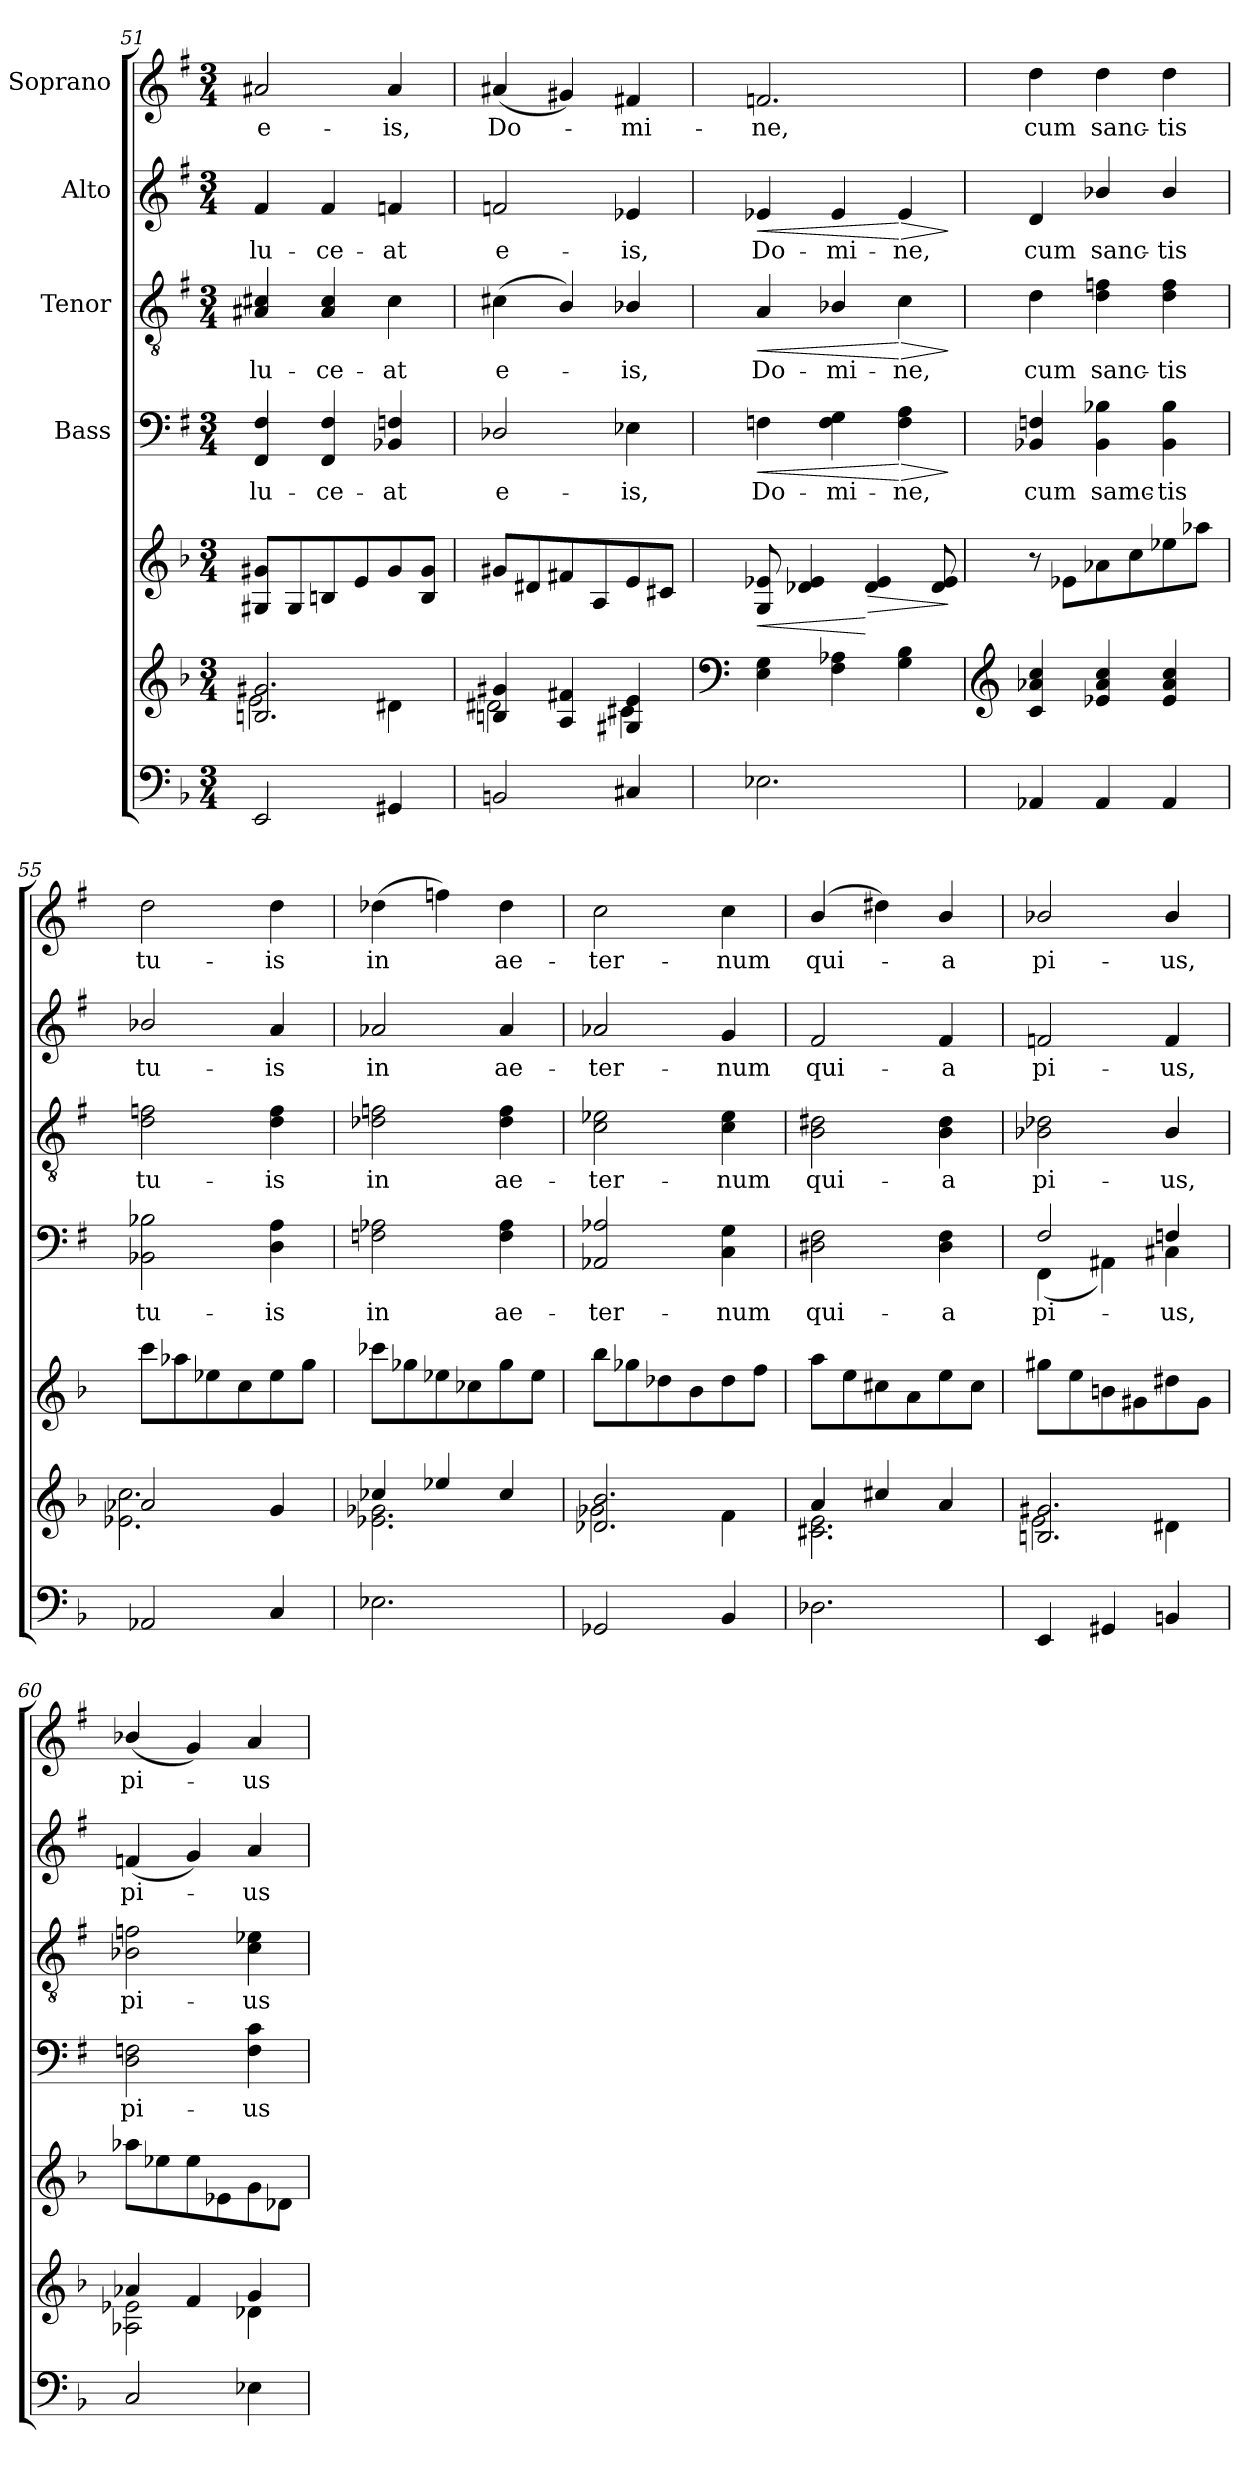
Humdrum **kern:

**kern	**kern	**kern	**dynam	**kern	**text	**dynam	**kern	**text	**dynam	**kern	**text	**dynam	**kern	**text
*part6	*part5	*part5	*part5	*part4	*part4	*part4	*part3	*part3	*part3	*part2	*part2	*part2	*part1	*part1
*staff7	*staff6	*staff5	*staff5/6	*staff4	*staff4	*staff4	*staff3	*staff3	*staff3	*staff2	*staff2	*staff2	*staff1	*staff1
*	*	*	*	*I"Bass	*	*	*I"Tenor	*	*	*I"Alto	*	*	*I"Soprano	*
*clefF4	*clefG2	*clefG2	*	*clefF4	*	*	*clefGv2	*	*	*clefG2	*	*	*clefG2	*
*	*	*	*	*ITrd1c2	*	*	*ITrd1c2	*	*	*ITrd1c2	*	*	*ITrd1c2	*
*k[b-]	*k[b-]	*k[b-]	*	*k[b-]	*	*	*k[b-]	*	*	*k[b-]	*	*	*k[b-]	*
*F:	*F:	*F:	*	*F:	*	*	*F:	*	*	*F:	*	*	*F:	*
*M3/4	*M3/4	*M3/4	*	*M3/4	*	*	*M3/4	*	*	*M3/4	*	*	*M3/4	*
=51	=51	=51	=51	=51	=51	=51	=51	=51	=51	=51	=51	=51	=51	=51
*	*^	*	*	*	*	*	*	*	*	*	*	*	*	*
2EE/	2.Bn/ 2.g#X/	2e\	8G#X/ 8g#X/L	.	4EE/ 4E/	lu-	.	4G#X/ 4Bn/	lu-	.	4e/	lu-	.	2g#X/	e-
.	.	.	8G#/	.	.	.	.	.	.	.	.	.	.	.	.
.	.	.	8Bn/	.	4EE/ 4E/	-ce-	.	4G#/ 4B/	-ce-	.	4e/	-ce-	.	.	.
.	.	.	8e/	.	.	.	.	.	.	.	.	.	.	.	.
4GG#X/	.	4d#X\	8g#/	.	4AA-X/ 4E-X/	-at	.	4B\	-at	.	4e-X/	-at	.	4g#/	-is,
.	.	.	8B/ 8g#/J	.	.	.	.	.	.	.	.	.	.	.	.
=52	=52	=52	=52	=52	=52	=52	=52	=52	=52	=52	=52	=52	=52	=52	=52
2BBn/	4Bn/ 4g#X/	2d#X\	8g#X/L	.	2C-X/	e-	.	(4Bn\	e-	.	2e-X/	e-	.	(4g#X/	Do-
.	.	.	8d#X/	.	.	.	.	.	.	.	.	.	.	.	.
.	4A/ 4f#X/	.	8f#X/	.	.	.	.	4A/)	.	.	.	.	.	4f#X/)	.
.	.	.	8A/	.	.	.	.	.	.	.	.	.	.	.	.
4C#X/	4G#X/ 4e/	4c#X\	8e/	.	4D-X\	-is,	.	4A-X/	-is,	.	4d-X/	-is,	.	4en/	-mi-
.	.	.	8c#X/J	.	.	.	.	.	.	.	.	.	.	.	.
*	*v	*v	*	*	*	*	*	*	*	*	*	*	*	*	*
=53	=53	=53	=53	=53	=53	=53	=53	=53	=53	=53	=53	=53	=53	=53
*	*clefF4	*	*	*	*	*	*	*	*	*	*	*	*	*
!	!	!	!LO:HP:b	!	!	!LO:HP:b	!	!	!LO:HP:b	!	!	!LO:HP:b	!	!
2.E-X\	4E\ 4G\	8G/ 8e-X/	<	4E-X\	Do-	<	4G/	Do-	<	4d-X/	Do-	<	2.e-X/	-ne,
.	.	4d-X/ 4e-/	.	.	.	.	.	.	.	.	.	.	.	.
.	4F\ 4A-X\	.	.	4E-\ 4F\	-mi-	.	4A-X/	-mi-	.	4d-/	-mi-	.	.	.
!	!	!	!LO:HP:n=1:b	!	!	!	!	!	!	!	!	!	!	!
.	.	4d-/ 4e-/	[ >	.	.	.	.	.	.	.	.	.	.	.
!	!	!	!	!	!	!LO:HP:n=1:b	!	!	!LO:HP:n=1:b	!	!	!LO:HP:n=1:b	!	!
.	4G\ 4B-\	.	.	4E-\ 4G\	-ne,	[ >	4B-\	-ne,	[ >	4d-/	-ne,	[ >	.	.
.	.	8d-/ 8e-/	.	.	.	.	.	.	.	.	.	.	.	.
.	.	.	]	.	.	]	.	.	]	.	.	]	.	.
!!LO:LB:g=z
=54	=54	=54	=54	=54	=54	=54	=54	=54	=54	=54	=54	=54	=54	=54
*	*clefG2	*	*	*	*	*	*	*	*	*	*	*	*	*
4AA-X/	4c/ 4a-X/ 4cc/	8r	.	4AA-X/ 4E-X/	cum	.	4c\	cum	.	4c/	cum	.	4cc\	cum
.	.	8e-X\L	.	.	.	.	.	.	.	.	.	.	.	.
4AA-/	4e-X/ 4a-/ 4cc/	8a-X\	.	4AA-\ 4A-X\	samc-	.	4c\ 4e-X\	sanc-	.	4a-X/	sanc-	.	4cc\	sanc-
.	.	8cc\	.	.	.	.	.	.	.	.	.	.	.	.
4AA-/	4e-/ 4a-/ 4cc/	8ee-X\	.	4AA-\ 4A-\	-tis	.	4c\ 4e-\	-tis	.	4a-/	-tis	.	4cc\	-tis
.	.	8aa-X\J	.	.	.	.	.	.	.	.	.	.	.	.
=55	=55	=55	=55	=55	=55	=55	=55	=55	=55	=55	=55	=55	=55	=55
*	*^	*	*	*	*	*	*	*	*	*	*	*	*	*
2AA-X/	2a-X/	2.e-X\ 2.cc\	8ccc\L	.	2AA-X\ 2A-X\	tu-	.	2c\ 2e-X\	tu-	.	2a-X/	tu-	.	2cc\	tu-
.	.	.	8aa-X\	.	.	.	.	.	.	.	.	.	.	.	.
.	.	.	8ee-X\	.	.	.	.	.	.	.	.	.	.	.	.
.	.	.	8cc\	.	.	.	.	.	.	.	.	.	.	.	.
4C/	4g/	.	8ee-\	.	4C\ 4G\	-is	.	4c\ 4e-\	-is	.	4g/	-is	.	4cc\	-is
.	.	.	8gg\J	.	.	.	.	.	.	.	.	.	.	.	.
=56	=56	=56	=56	=56	=56	=56	=56	=56	=56	=56	=56	=56	=56	=56	=56
2.E-X\	4cc-X/	2.e-X\ 2.g-X\	8ccc-X\L	.	2E-X\ 2G-X\	in	.	2c-X\ 2e-X\	in	.	2g-X/	in	.	(4cc-X\	in
.	.	.	8gg-X\	.	.	.	.	.	.	.	.	.	.	.	.
.	4ee-X/	.	8ee-X\	.	.	.	.	.	.	.	.	.	.	4ee-X\)	.
.	.	.	8cc-X\	.	.	.	.	.	.	.	.	.	.	.	.
.	4cc-/	.	8gg-\	.	4E-\ 4G-\	ae-	.	4c-\ 4e-\	ae-	.	4g-/	ae-	.	4cc-\	ae-
.	.	.	8ee-\J	.	.	.	.	.	.	.	.	.	.	.	.
=57	=57	=57	=57	=57	=57	=57	=57	=57	=57	=57	=57	=57	=57	=57	=57
2GG-X/	2.d-X/ 2.b-/	2g-X\	8bb-\L	.	2GG-X/ 2G-X/	-ter-	.	2B-\ 2d-X\	-ter-	.	2g-X/	-ter-	.	2b-\	-ter-
.	.	.	8gg-X\	.	.	.	.	.	.	.	.	.	.	.	.
.	.	.	8dd-X\	.	.	.	.	.	.	.	.	.	.	.	.
.	.	.	8b-\	.	.	.	.	.	.	.	.	.	.	.	.
4BB-/	.	4f\	8dd-\	.	4BB-\ 4F\	-num	.	4B-\ 4d-\	-num	.	4f/	-num	.	4b-\	-num
.	.	.	8ff\J	.	.	.	.	.	.	.	.	.	.	.	.
=58	=58	=58	=58	=58	=58	=58	=58	=58	=58	=58	=58	=58	=58	=58	=58
2.D-X\	4a/	2.c#X\ 2.e\	8aa\L	.	2C#X\ 2E\	qui-	.	2A\ 2c#X\	qui-	.	2e/	qui-	.	(4a/	qui-
.	.	.	8ee\	.	.	.	.	.	.	.	.	.	.	.	.
.	4cc#X/	.	8cc#X\	.	.	.	.	.	.	.	.	.	.	4cc#X\)	.
.	.	.	8a\	.	.	.	.	.	.	.	.	.	.	.	.
.	4a/	.	8ee\	.	4C#\ 4E\	-a	.	4A\ 4c#\	-a	.	4e/	-a	.	4a/	-a
.	.	.	8cc#\J	.	.	.	.	.	.	.	.	.	.	.	.
=59	=59	=59	=59	=59	=59	=59	=59	=59	=59	=59	=59	=59	=59	=59	=59
*	*	*	*	*	*^	*	*	*	*	*	*	*	*	*	*
4EE/	2.Bn/ 2.g#X/	2e\	8gg#X\L	.	2E/	(4EE\	pi-	.	2A-X\ 2c-X\	pi-	.	2e-X/	pi-	.	2a-X/	pi-
.	.	.	8ee\	.	.	.	.	.	.	.	.	.	.	.	.	.
4GG#X/	.	.	8bn\	.	.	4GG#X\)	.	.	.	.	.	.	.	.	.	.
.	.	.	8g#X\	.	.	.	.	.	.	.	.	.	.	.	.	.
4BBn/	.	4d#X\	8dd#X\	.	4E-X/	4BBn\	-us,	.	4A-/	-us,	.	4e-/	-us,	.	4a-/	-us,
.	.	.	8g#\J	.	.	.	.	.	.	.	.	.	.	.	.	.
*	*	*	*	*	*v	*v	*	*	*	*	*	*	*	*	*	*
=60	=60	=60	=60	=60	=60	=60	=60	=60	=60	=60	=60	=60	=60	=60	=60
2C/	4a-X/	2A-X\ 2e-X\	8aa-X\L	.	2C\ 2E-X\	pi-	.	2A-X\ 2e-X\	pi-	.	(4e-X/	pi-	.	(4a-X/	pi-
.	.	.	8ee-X\	.	.	.	.	.	.	.	.	.	.	.	.
.	4f/	.	8ee-\	.	.	.	.	.	.	.	4f/)	.	.	4f/)	.
.	.	.	8e-X\	.	.	.	.	.	.	.	.	.	.	.	.
4E-X\	4g/	4d-X\	8g\	.	4E-\ 4B-\	-us	.	4B-\ 4d-X\	-us	.	4g/	-us	.	4g/	-us
.	.	.	8d-X\J	.	.	.	.	.	.	.	.	.	.	.	.
*	*v	*v	*	*	*	*	*	*	*	*	*	*	*	*	*
=	=	=	=	=	=	=	=	=	=	=	=	=	=	=
*-	*-	*-	*-	*-	*-	*-	*-	*-	*-	*-	*-	*-	*-	*-
